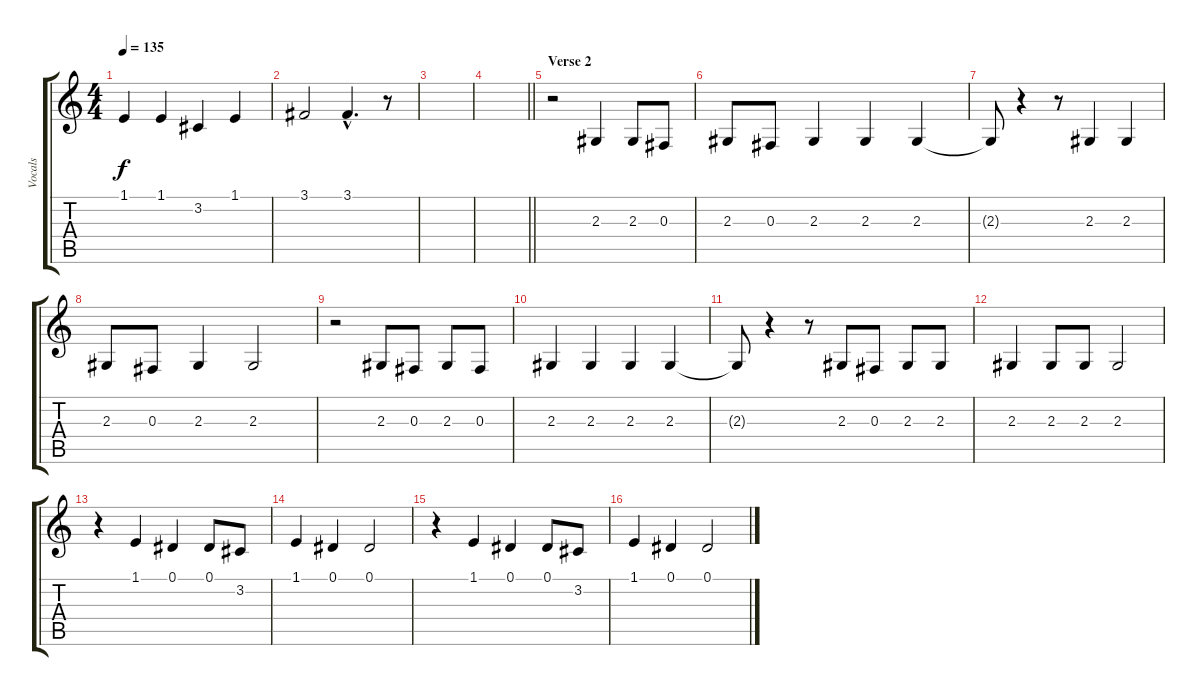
\track ("Vocals" "Vocals") {instrument clarinet}
\staff {score tabs}
\tuning (Eb4 Bb3 Gb3 Db3 Ab2 Eb2) {hide}
\ts (4 4)
\tempo 135
\clef g2
\ks c
1.1.4{dy f} 1.1.4 3.2.4 1.1.4 |
3.1.2 3.1{hac}.4{d} r.8 |
|
\barLineRight lightlight
|
\section ("" "Verse 2")
r.2 2.3.4 2.3.8 0.3.8 |
2.3.8 0.3.8 2.3.4 2.3.4 2.3.4 |
2.3{t}.8 r.4 r.8 2.3.4 2.3.4 |
2.3.8 0.3.8 2.3.4 2.3.2 |
r.2 2.3.8 0.3.8 2.3.8 0.3.8 |
2.3.4 2.3.4 2.3.4 2.3.4 |
2.3{t}.8 r.4 r.8 2.3.8 0.3.8 2.3.8 2.3.8 |
2.3.4 2.3.8 2.3.8 2.3.2 |
r.4 1.1.4 0.1.4 0.1.8 3.2.8 |
1.1.4 0.1.4 0.1.2 |
r.4 1.1.4 0.1.4 0.1.8 3.2.8 |
1.1.4 0.1.4 0.1.2
